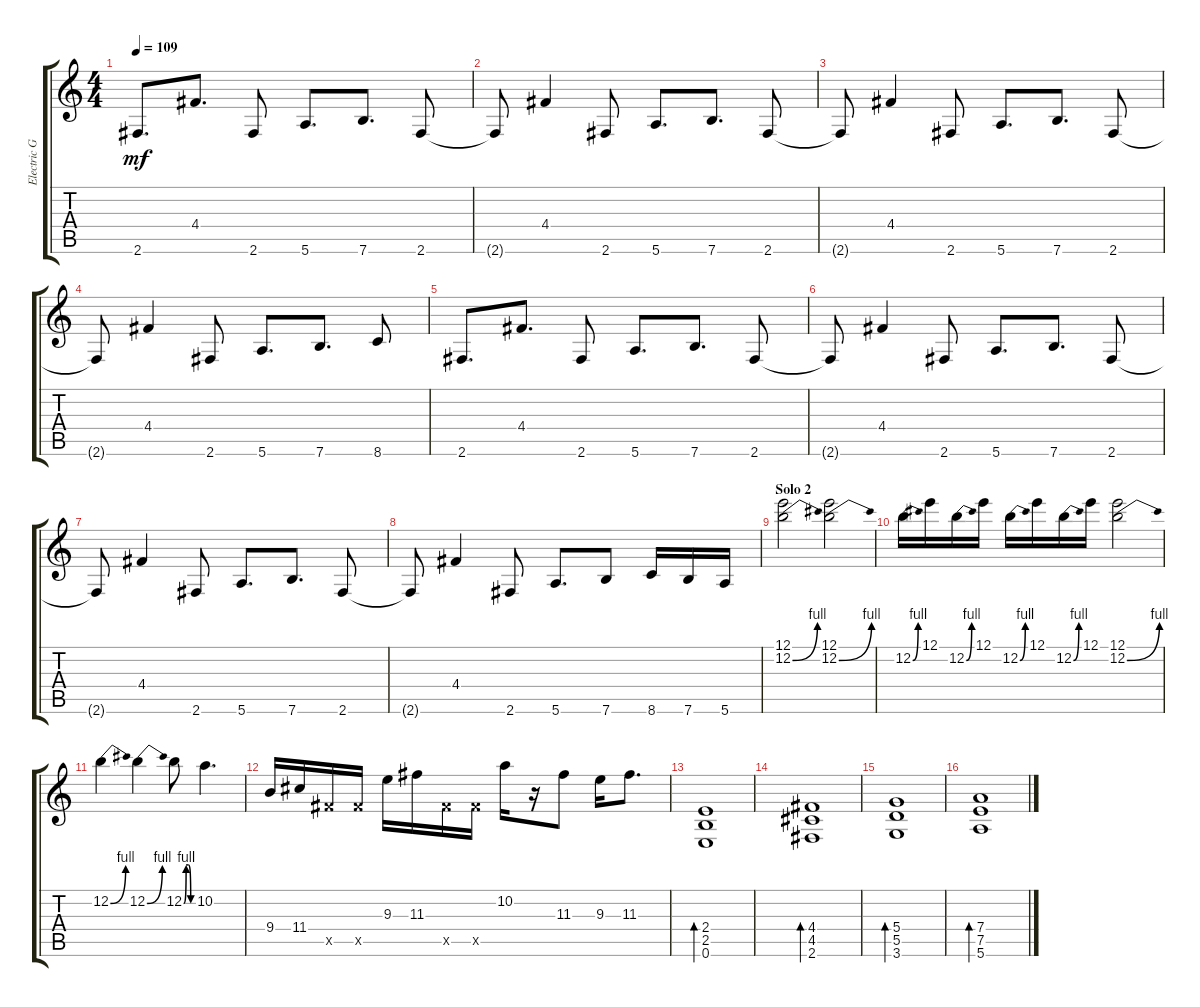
\track ("Electric Guitar" "Electric G") {instrument distortionguitar}
\staff {score tabs}
\tuning (E4 B3 G3 D3 A2 E2) {hide}
\ts (4 4)
\tempo 109
\clef g2
\ks c
2.6.8{d dy mf} 4.4.8{d} 2.6.8 5.6.8{d} 7.6.8{d} 2.6.8 |
2.6{t}.8 4.4.4 2.6.8 5.6.8{d} 7.6.8{d} 2.6.8 |
2.6{t}.8 4.4.4 2.6.8 5.6.8{d} 7.6.8{d} 2.6.8 |
2.6{t}.8 4.4.4 2.6.8 5.6.8{d} 7.6.8{d} 8.6.8 |
2.6.8{d} 4.4.8{d} 2.6.8 5.6.8{d} 7.6.8{d} 2.6.8 |
2.6{t}.8 4.4.4 2.6.8 5.6.8{d} 7.6.8{d} 2.6.8 |
2.6{t}.8 4.4.4 2.6.8 5.6.8{d} 7.6.8{d} 2.6.8 |
2.6{t}.8 4.4.4 2.6.8 5.6.8{d} 7.6.8 8.6.16 7.6.16 5.6.16 |
\section ("" "Solo 2")
(12.1 12.2{be (bend 0 0 60 4)}).2 (12.1 12.2{be (bend 0 0 60 4)}).2 |
12.2{be (bend 0 0 60 4)}.16 12.1.16 12.2{be (bend 0 0 60 4)}.16 12.1.16 12.2{be (bend 0 0 60 4)}.16 12.1.16 12.2{be (bend 0 0 60 4)}.16 12.1.16 (12.1 12.2{be (bend 0 0 60 4)}).2 |
12.2{be (bend 0 0 60 4)}.4 12.2{be (bend 0 0 60 4)}.4 12.2{be (custom 0 0 15 4 30 4 45 0 60 0)}.8 10.2.4{d} |
9.4.16 11.4.16 9.5{x}.16 9.5{x}.16 9.3.16 11.3.16 9.5{x}.16 9.5{x}.16 10.2.16 r.16 11.3.8 9.3.16 11.3.8{d} |
(2.4 2.5 0.6).1{bd 30} |
(4.4 4.5 2.6).1{bd 30} |
(5.4 5.5 3.6).1{bd 30} |
(7.4 7.5 5.6).1{bd 30}
